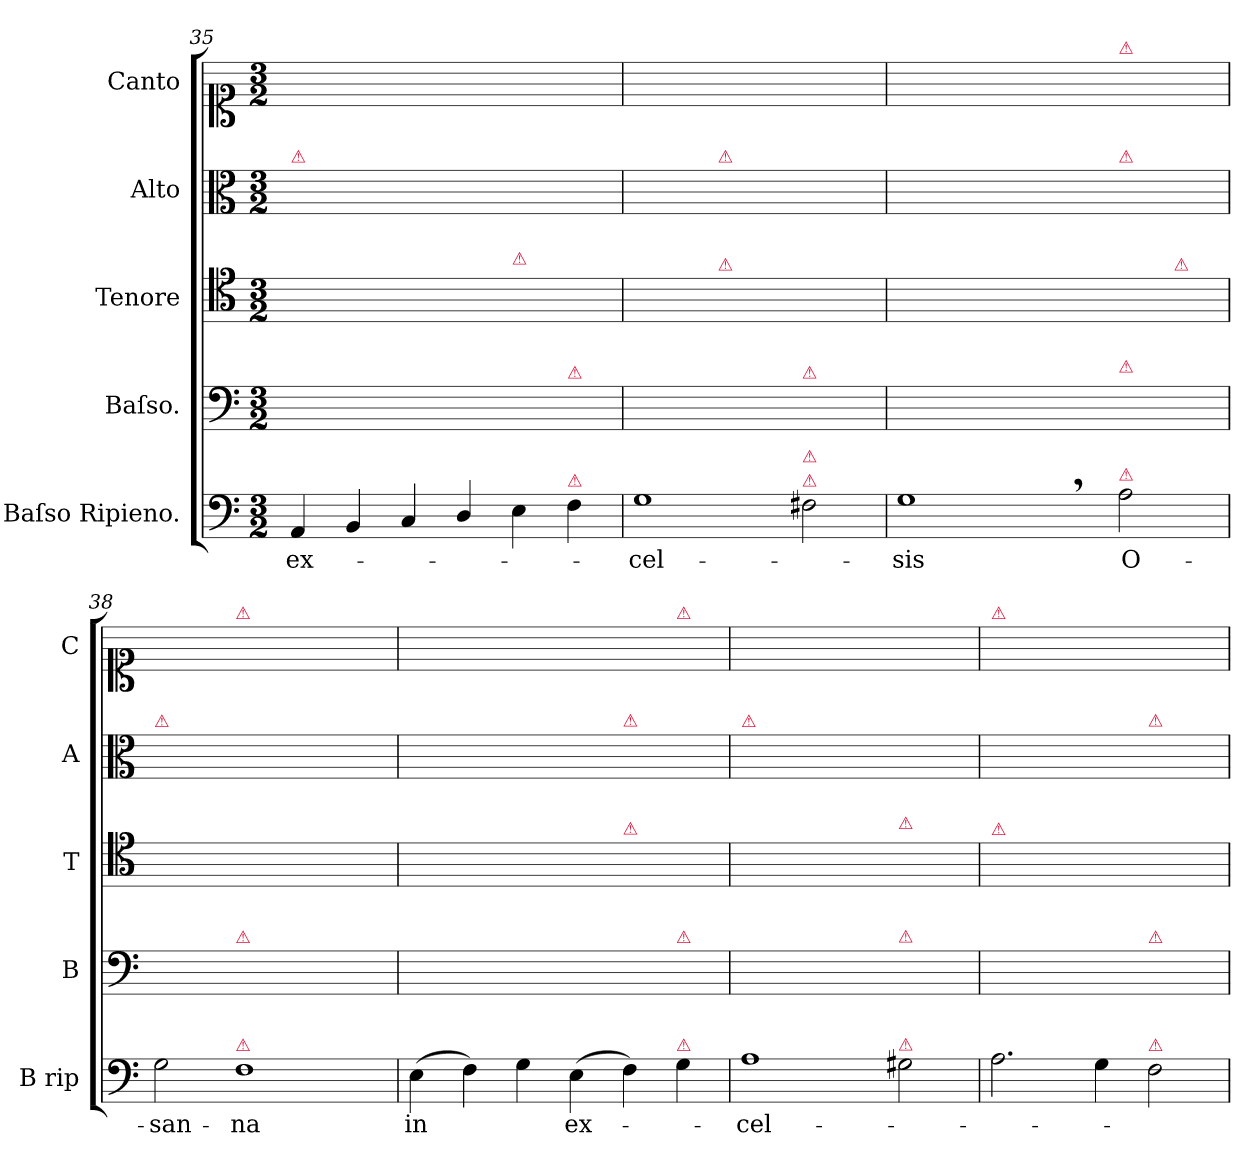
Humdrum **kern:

**kern	**text	**kern	**kern	**kern	**kern
*part5	*part5	*part4	*part3	*part2	*part1
*staff5	*staff5	*staff4	*staff3	*staff2	*staff1
*I"Baſso Ripieno.	*	*I"Baſso.	*I"Tenore	*I"Alto	*I"Canto
*I'B rip	*	*I'B	*I'T	*I'A	*I'C
*clefF4	*	*clefF4	*clefC4	*clefC3	*clefC1
*k[]	*	*k[]	*k[]	*k[]	*k[]
*M3/2	*	*M3/2	*M3/2	*M3/2	*M3/2
=35	=35	=35	=35	=35	=35
!	!	!	!	!LO:TX:a:color=crimson:t=⚠	!
4AA/	ex-	4AA/yy	2ryy	1.cnyy	2ee\yy
4BB/	.	4BB/yy	.	.	.
4C/	.	4C/yy	2ryy	.	2ee\yy
4D/	.	4D/yy	.	.	.
!	!	!	!LO:TX:a:color=crimson:t=⚠	!	!
4E\	.	4E\yy	2eyy	.	2ryy
!	!	!LO:TX:a:color=crimson:t=⚠	!	!	!
!LO:TX:a:color=crimson:t=⚠	!	!	!	!	!
4F\	.	4F\yy	.	.	.
=36	=36	=36	=36	=36	=36
1G	-cel-	1Gyy	2dyy	2B/yy	1.ryy
!	!	!	!	!LO:TX:a:color=crimson:t=⚠	!
!	!	!	!LO:TX:a:color=crimson:t=⚠	!	!
.	.	.	1cyy	1Ayy	.
!	!	!LO:TX:a:color=crimson:t=⚠	!	!	!
!LO:TX:a:color=crimson:t=⚠	!	!	!	!	!
!LO:TX:a:color=crimson:t=⚠	!	!	!	!	!
2F#X\	.	2F#X\yy	.	.	.
=37	=37	=37	=37	=37	=37
1G,<	-sis	1G,<yy	4Byy	1dyy	2ryy
.	.	.	4cyy	.	.
.	.	.	4dyy	.	2ryy
.	.	.	4Byy	.	.
!	!	!	!	!	!LO:TX:a:color=crimson:t=⚠
!	!	!	!	!LO:TX:a:color=crimson:t=⚠	!
!	!	!LO:TX:a:color=crimson:t=⚠	!	!	!
!LO:TX:a:color=crimson:t=⚠	!	!	!	!	!
2A\	O-	2A\yy	4cyy	2ryy	2cc\yy
!	!	!	!LO:TX:a:color=crimson:t=⚠	!	!
.	.	.	4dyy	.	.
=38	=38	=38	=38	=38	=38
!	!	!	!	!LO:TX:a:color=crimson:t=⚠	!
2G\	-san-	2G\yy	1eyy	1.ryy	2b\yy
!	!	!	!	!	!LO:TX:a:color=crimson:t=⚠
!	!	!LO:TX:a:color=crimson:t=⚠	!	!	!
!LO:TX:a:color=crimson:t=⚠	!	!	!	!	!
1F	-na	1Fnyy	.	.	1ayy
.	.	.	2dyy	.	.
=39	=39	=39	=39	=39	=39
(4E\	in	4E\yy	1e,<yy	1gyy	4g\yy
4F\)	.	4F\yy	.	.	4a\yy
4G\	.	4G\yy	.	.	4b\yy
(4E\	ex-	4E\yy	.	.	4g\yy
!	!	!	!	!LO:TX:a:color=crimson:t=⚠	!
!	!	!	!LO:TX:a:color=crimson:t=⚠	!	!
4F\)	.	4F\yy	2dyy	2f\yy	4a\yy
!	!	!	!	!	!LO:TX:a:color=crimson:t=⚠
!	!	!LO:TX:a:color=crimson:t=⚠	!	!	!
!LO:TX:a:color=crimson:t=⚠	!	!	!	!	!
4G\	.	4G\yy	.	.	4b\yy
=40	=40	=40	=40	=40	=40
!	!	!	!	!LO:TX:a:color=crimson:t=⚠	!
1A	-cel-	1Ayy	2.cyy	1.eyy	1ccyy
.	.	.	4dyy	.	.
!	!	!	!LO:TX:a:color=crimson:t=⚠	!	!
!	!	!LO:TX:a:color=crimson:t=⚠	!	!	!
!LO:TX:a:color=crimson:t=⚠	!	!	!	!	!
2G#X\	.	2G#X\yy	2eyy	.	2b\yy
=41	=41	=41	=41	=41	=41
!	!	!	!	!	!LO:TX:a:color=crimson:t=⚠
!	!	!	!LO:TX:a:color=crimson:t=⚠	!	!
2.A\	.	2.A\yy	1.cyy	2.e\yy	1.ayy
4G\	.	4Gn\yy	.	4e\yy	.
!	!	!	!	!LO:TX:a:color=crimson:t=⚠	!
!	!	!LO:TX:a:color=crimson:t=⚠	!	!	!
!LO:TX:a:color=crimson:t=⚠	!	!	!	!	!
2F\	.	2F\yy	.	2f\yy	.
=	=	=	=	=	=
*-	*-	*-	*-	*-	*-
